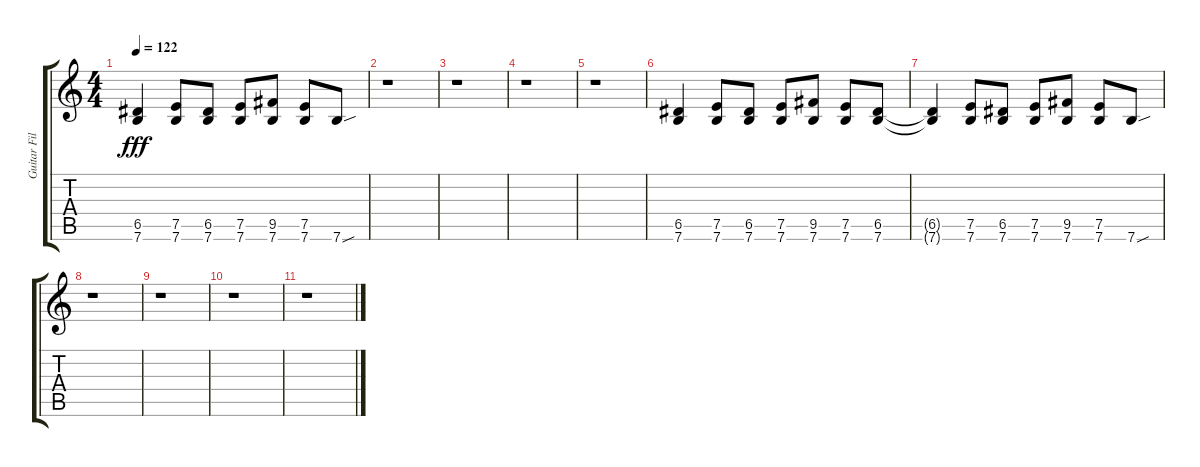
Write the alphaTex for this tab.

\track ("Guitar Fills" "Guitar Fil") {instrument electricguitarclean}
\staff {score tabs}
\tuning (E4 B3 G3 D3 A2 E2) {hide}
\ts (4 4)
\tempo 122
\clef g2
\ks c
(6.5{t} 7.6{t}).4{dy fff} (7.5 7.6).8 (6.5 7.6).8 (7.5 7.6).8 (9.5 7.6).8 (7.5 7.6).8 7.6{sou}.8 |
r.1 |
r.1 |
r.1 |
r.1 |
(6.5 7.6).4 (7.5 7.6).8 (6.5 7.6).8 (7.5 7.6).8 (9.5 7.6).8 (7.5 7.6).8 (6.5 7.6).8 |
(6.5{t} 7.6{t}).4 (7.5 7.6).8 (6.5 7.6).8 (7.5 7.6).8 (9.5 7.6).8 (7.5 7.6).8 7.6{sou}.8 |
r.1 |
r.1 |
r.1 |
r.1
